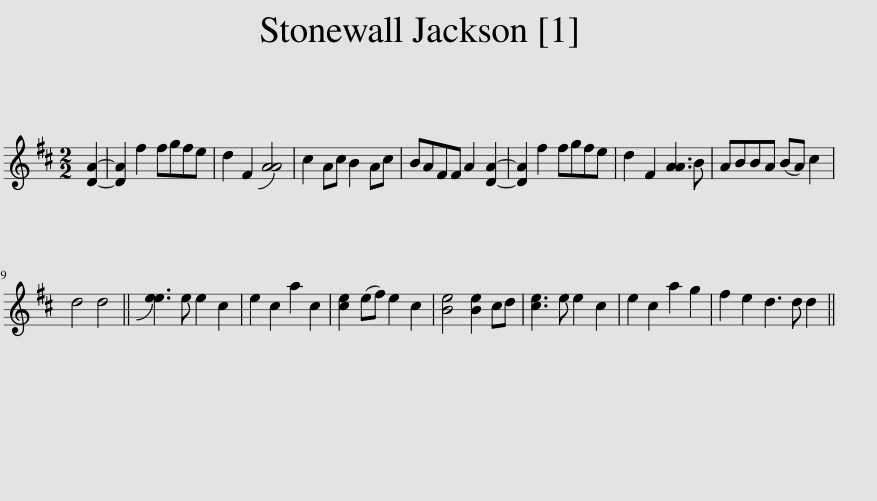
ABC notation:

X:1
L:1/8
M:2/2
I:linebreak $
K:D
V:1 treble
V:1
 [DA]2- | [DA]2 f2 fgfe | d2 F2 !slide![AA]4 | c2 Ac B2 Ac | BAFF A2 [DA]2- | %5
 [DA]2 f2 fgfe | d2 F2 [AA]3 B | ABBA (BA) c2 |$ d4 d4 || !slide![ee]3 e e2 c2 | %10
 e2 c2 a2 c2 | [ce]2 (ef) e2 c2 | [Be]4 [Be]2 cd | [ce]3 e e2 c2 | e2 c2 a2 g2 | %15
 f2 e2 d3 d d2 || %16
